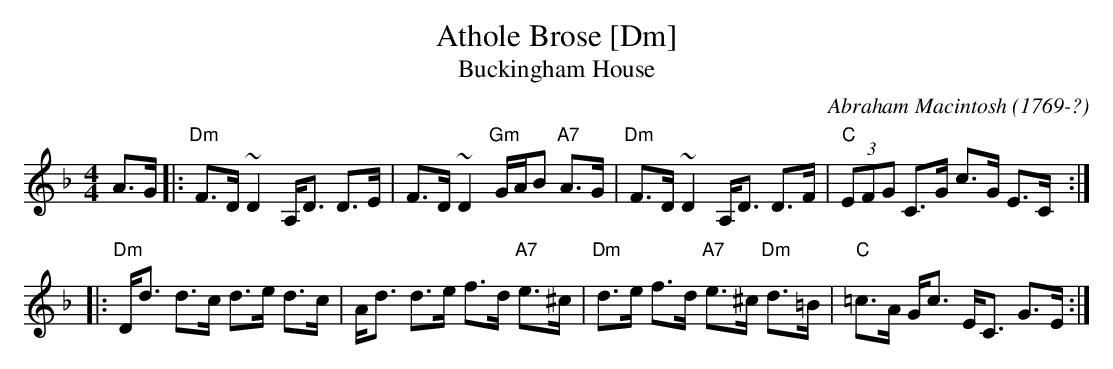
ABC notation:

X:1
T: Athole Brose [Dm]
T: Buckingham House
C: Abraham Macintosh (1769-?)
M: 4/4
L: 1/8
K: Dm
A>G \
|: "Dm"F>D ~D2 A,<D D>E | F>D ~D2 "Gm"G/A/B "A7"A>G \
|  "Dm"F>D ~D2 A,<D D>F | "C"(3EFG C>G c>G E>C :|
|: "Dm"D<d d>c d>e d>c | A<d d>e f>d "A7"e>^c \
|  "Dm"d>e f>d "A7"e>^c "Dm"d>=B | "C"=c>A G<c E<C G>E :|
